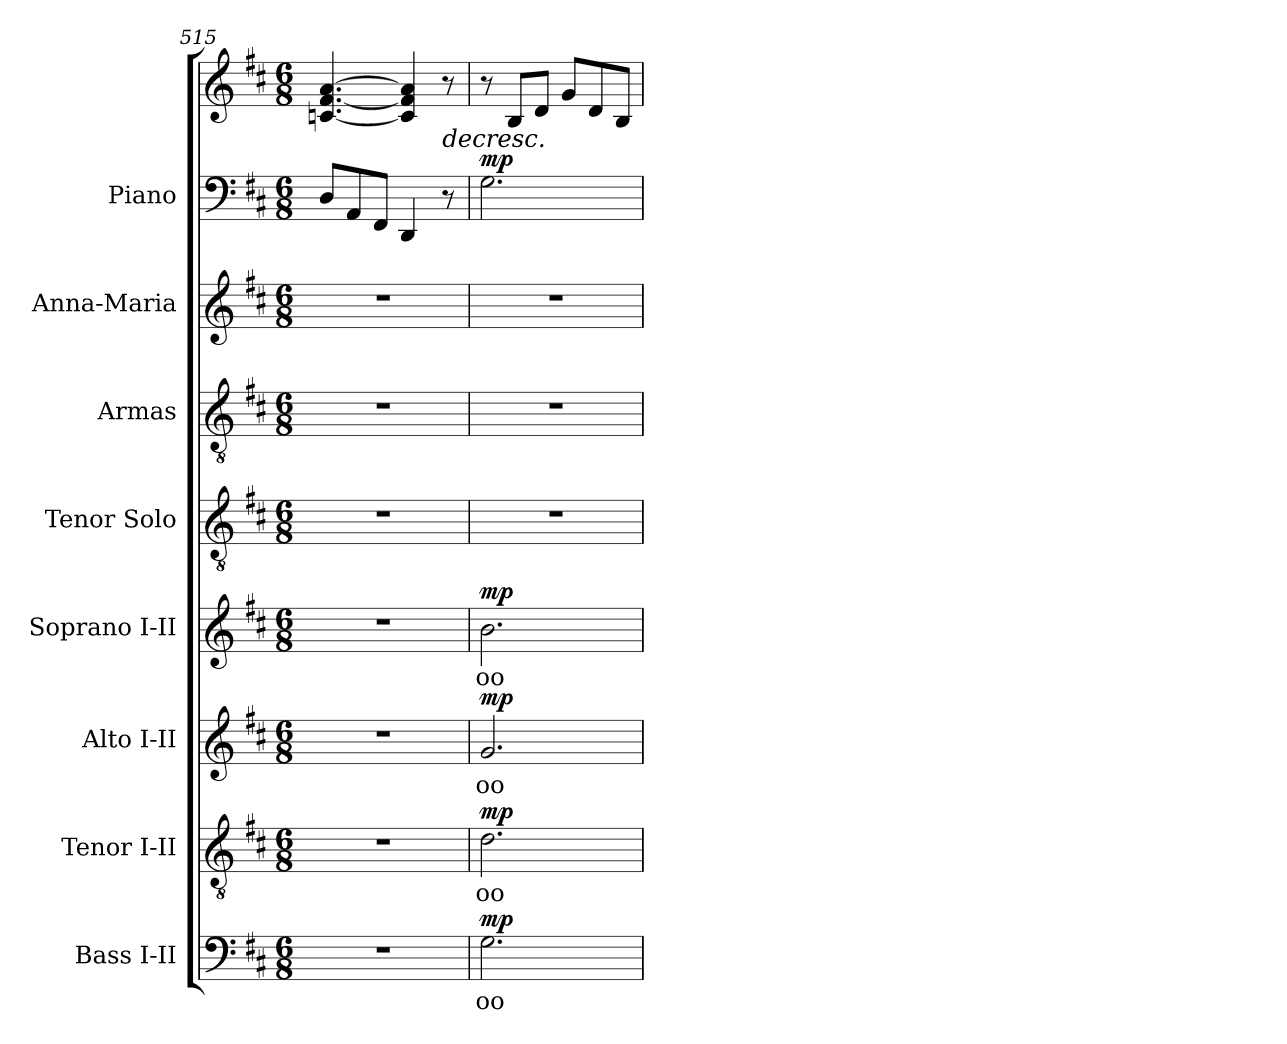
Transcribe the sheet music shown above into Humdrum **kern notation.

**kern	**text	**dynam	**kern	**text	**dynam	**kern	**text	**dynam	**kern	**text	**dynam	**kern	**kern	**kern	**kern	**kern	**dynam
*part8	*part8	*part8	*part7	*part7	*part7	*part6	*part6	*part6	*part5	*part5	*part5	*part4	*part3	*part2	*part1	*part1	*part1
*staff9	*staff9	*staff9	*staff8	*staff8	*staff8	*staff7	*staff7	*staff7	*staff6	*staff6	*staff6	*staff5	*staff4	*staff3	*staff2	*staff1	*staff1/2
*I"Bass I-II	*	*	*I"Tenor I-II	*	*	*I"Alto I-II	*	*	*I"Soprano I-II	*	*	*I"Tenor Solo	*I"Armas	*I"Anna-Maria	*I"Piano	*	*
*I'B.	*	*	*I'T.	*	*	*I'A.	*	*	*I'S.	*	*	*I'T. Solo	*I'Armas	*I'A-M	*I'Pno.	*	*
*clefF4	*	*	*clefGv2	*	*	*clefG2	*	*	*clefG2	*	*	*clefGv2	*clefGv2	*clefG2	*clefF4	*clefG2	*
*	*	*	*ITrd7c12	*	*	*	*	*	*	*	*	*ITrd7c12	*ITrd7c12	*	*	*	*
*k[f#c#]	*	*	*k[f#c#]	*	*	*k[f#c#]	*	*	*k[f#c#]	*	*	*k[f#c#]	*k[f#c#]	*k[f#c#]	*k[f#c#]	*k[f#c#]	*
*D:	*	*	*D:	*	*	*D:	*	*	*D:	*	*	*D:	*D:	*D:	*D:	*D:	*
*M6/8	*	*	*M6/8	*	*	*M6/8	*	*	*M6/8	*	*	*M6/8	*M6/8	*M6/8	*M6/8	*M6/8	*
=515	=515	=515	=515	=515	=515	=515	=515	=515	=515	=515	=515	=515	=515	=515	=515	=515	=515
!LO:N:vis=1	!	!	!LO:N:vis=1	!	!	!LO:N:vis=1	!	!	!LO:N:vis=1	!	!	!LO:N:vis=1	!LO:N:vis=1	!LO:N:vis=1	!	!	!
2.r	.	.	2.r	.	.	2.r	.	.	2.r	.	.	2.r	2.r	2.r	8Di/L	[<4.cni/ [<4.f#i [>4.ai	.
.	.	.	.	.	.	.	.	.	.	.	.	.	.	.	8AAi/	.	]
.	.	.	.	.	.	.	.	.	.	.	.	.	.	.	8FF#i/J	.	.
.	.	.	.	.	.	.	.	.	.	.	.	.	.	.	4DDi/	4ci/] 4f#i] 4ai]	.
!	!	!	!	!	!	!	!	!	!	!	!	!	!	!	!	!	!LO:HP:b
.	.	.	.	.	.	.	.	.	.	.	.	.	.	.	8r	8r	>
!!LO:PB:g=z
=516	=516	=516	=516	=516	=516	=516	=516	=516	=516	=516	=516	=516	=516	=516	=516	=516	=516
!	!LO:LY:b:color=#000000	!	!	!	!	!	!	!	!	!	!	!	!	!	!	!	!
!	!	!	!	!LO:LY:b:color=#000000	!	!	!	!	!	!	!	!	!	!	!	!	!
!	!	!	!	!	!	!	!LO:LY:b:color=#000000	!	!	!	!	!	!	!	!	!	!
*	*	*	*	*	*	*	*	*	*	*	*	*	*	*	*	*MM90	*
!	!	!	!	!	!	!	!	!	!	!LO:LY:b:color=#000000	!	!LO:N:vis=1	!LO:N:vis=1	!LO:N:vis=1	!	!	!
2.Gi\	oo-	mp	2.Di\	oo-	mp	2.gi/	oo-	mp	2.bi\	oo-	mp	2.r	2.r	2.r	2.Gi\	8r	mp
.	.	.	.	.	.	.	.	.	.	.	.	.	.	.	.	8Bi/L	.
.	.	.	.	.	.	.	.	.	.	.	.	.	.	.	.	8di/J	.
.	.	.	.	.	.	.	.	.	.	.	.	.	.	.	.	8gi/L	.
.	.	.	.	.	.	.	.	.	.	.	.	.	.	.	.	8di/	.
.	.	.	.	.	.	.	.	.	.	.	.	.	.	.	.	8Bi/J	.
=	=	=	=	=	=	=	=	=	=	=	=	=	=	=	=	=	=
*-	*-	*-	*-	*-	*-	*-	*-	*-	*-	*-	*-	*-	*-	*-	*-	*-	*-
